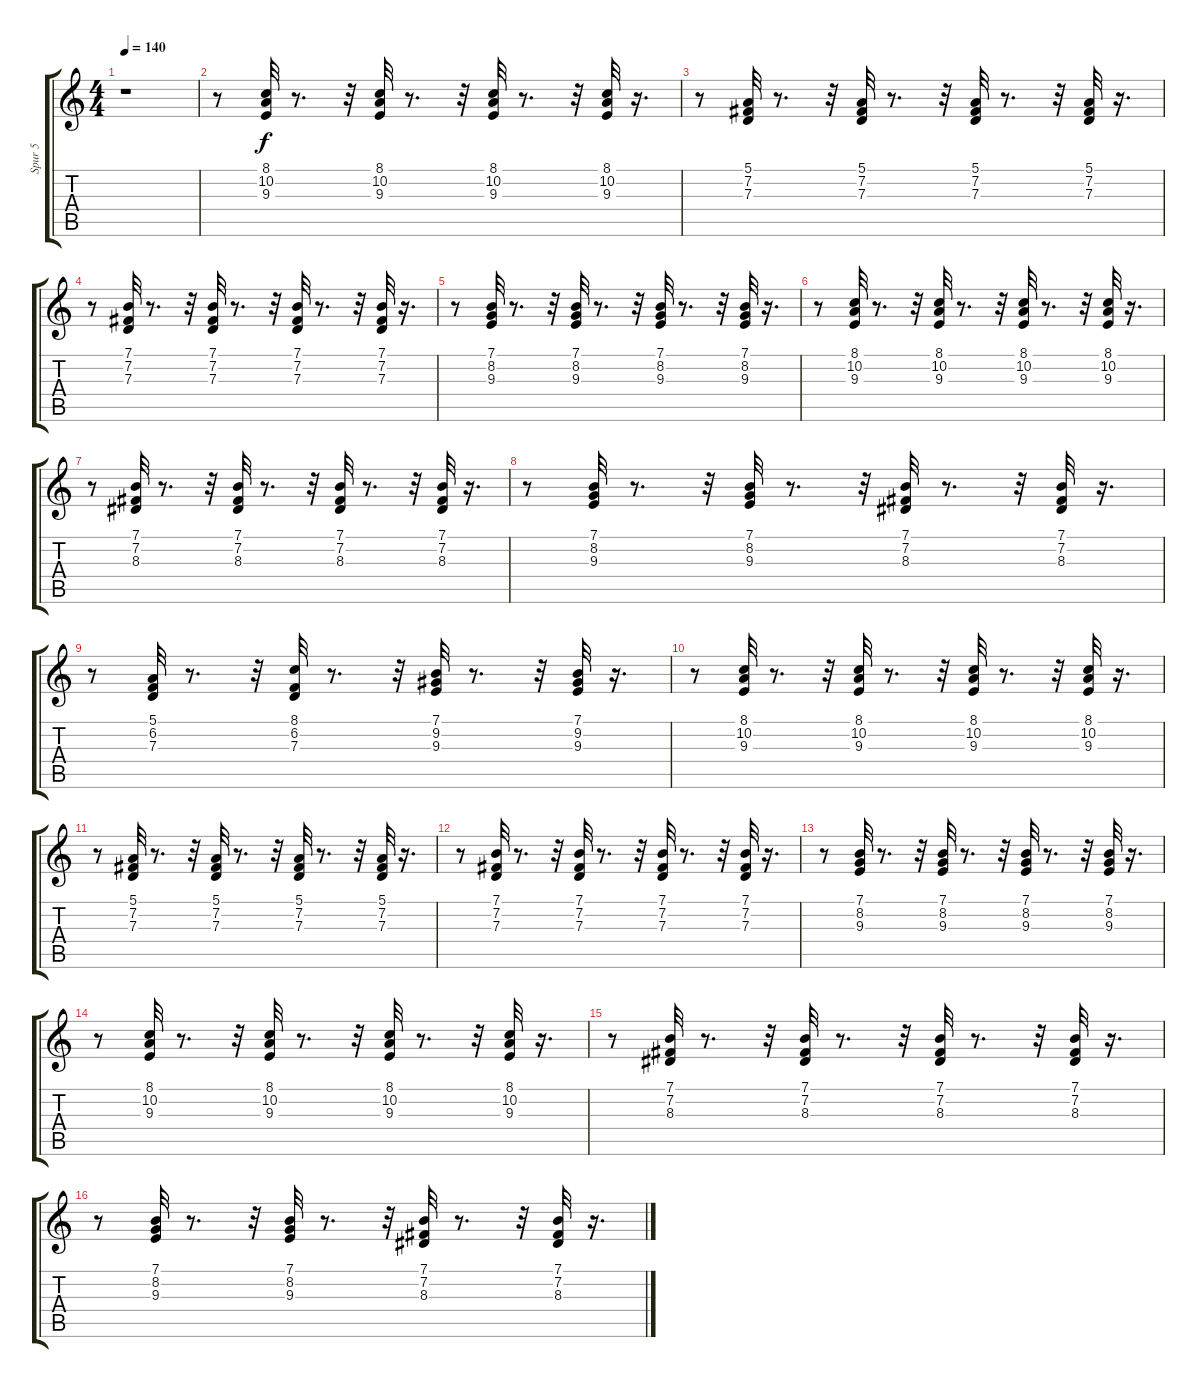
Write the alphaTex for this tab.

\track ("Spur 5" "Spur 5") {instrument lead2sawtooth}
\staff {score tabs}
\tuning (E4 B3 G3 D3 A2 E2) {hide}
\ts (4 4)
\tempo 140
\clef g2
\ks c
r.1{dy f} |
r.8 (8.1 10.2 9.3).32 r.8{d} r.32 (8.1 10.2 9.3).32 r.8{d} r.32 (8.1 10.2 9.3).32 r.8{d} r.32 (8.1 10.2 9.3).32 r.16{d} |
r.8 (5.1 7.2 7.3).32 r.8{d} r.32 (5.1 7.2 7.3).32 r.8{d} r.32 (5.1 7.2 7.3).32 r.8{d} r.32 (5.1 7.2 7.3).32 r.16{d} |
r.8 (7.1 7.2 7.3).32 r.8{d} r.32 (7.1 7.2 7.3).32 r.8{d} r.32 (7.1 7.2 7.3).32 r.8{d} r.32 (7.1 7.2 7.3).32 r.16{d} |
r.8 (7.1 8.2 9.3).32 r.8{d} r.32 (7.1 8.2 9.3).32 r.8{d} r.32 (7.1 8.2 9.3).32 r.8{d} r.32 (7.1 8.2 9.3).32 r.16{d} |
r.8 (8.1 10.2 9.3).32 r.8{d} r.32 (8.1 10.2 9.3).32 r.8{d} r.32 (8.1 10.2 9.3).32 r.8{d} r.32 (8.1 10.2 9.3).32 r.16{d} |
r.8 (7.1 7.2 8.3).32 r.8{d} r.32 (7.1 7.2 8.3).32 r.8{d} r.32 (7.1 7.2 8.3).32 r.8{d} r.32 (7.1 7.2 8.3).32 r.16{d} |
r.8 (7.1 8.2 9.3).32 r.8{d} r.32 (7.1 8.2 9.3).32 r.8{d} r.32 (7.1 7.2 8.3).32 r.8{d} r.32 (7.1 7.2 8.3).32 r.16{d} |
r.8 (5.1 6.2 7.3).32 r.8{d} r.32 (8.1 6.2 7.3).32 r.8{d} r.32 (7.1 9.2 9.3).32 r.8{d} r.32 (7.1 9.2 9.3).32 r.16{d} |
r.8 (8.1 10.2 9.3).32 r.8{d} r.32 (8.1 10.2 9.3).32 r.8{d} r.32 (8.1 10.2 9.3).32 r.8{d} r.32 (8.1 10.2 9.3).32 r.16{d} |
r.8 (5.1 7.2 7.3).32 r.8{d} r.32 (5.1 7.2 7.3).32 r.8{d} r.32 (5.1 7.2 7.3).32 r.8{d} r.32 (5.1 7.2 7.3).32 r.16{d} |
r.8 (7.1 7.2 7.3).32 r.8{d} r.32 (7.1 7.2 7.3).32 r.8{d} r.32 (7.1 7.2 7.3).32 r.8{d} r.32 (7.1 7.2 7.3).32 r.16{d} |
r.8 (7.1 8.2 9.3).32 r.8{d} r.32 (7.1 8.2 9.3).32 r.8{d} r.32 (7.1 8.2 9.3).32 r.8{d} r.32 (7.1 8.2 9.3).32 r.16{d} |
r.8 (8.1 10.2 9.3).32 r.8{d} r.32 (8.1 10.2 9.3).32 r.8{d} r.32 (8.1 10.2 9.3).32 r.8{d} r.32 (8.1 10.2 9.3).32 r.16{d} |
r.8 (7.1 7.2 8.3).32 r.8{d} r.32 (7.1 7.2 8.3).32 r.8{d} r.32 (7.1 7.2 8.3).32 r.8{d} r.32 (7.1 7.2 8.3).32 r.16{d} |
r.8 (7.1 8.2 9.3).32 r.8{d} r.32 (7.1 8.2 9.3).32 r.8{d} r.32 (7.1 7.2 8.3).32 r.8{d} r.32 (7.1 7.2 8.3).32 r.16{d}
